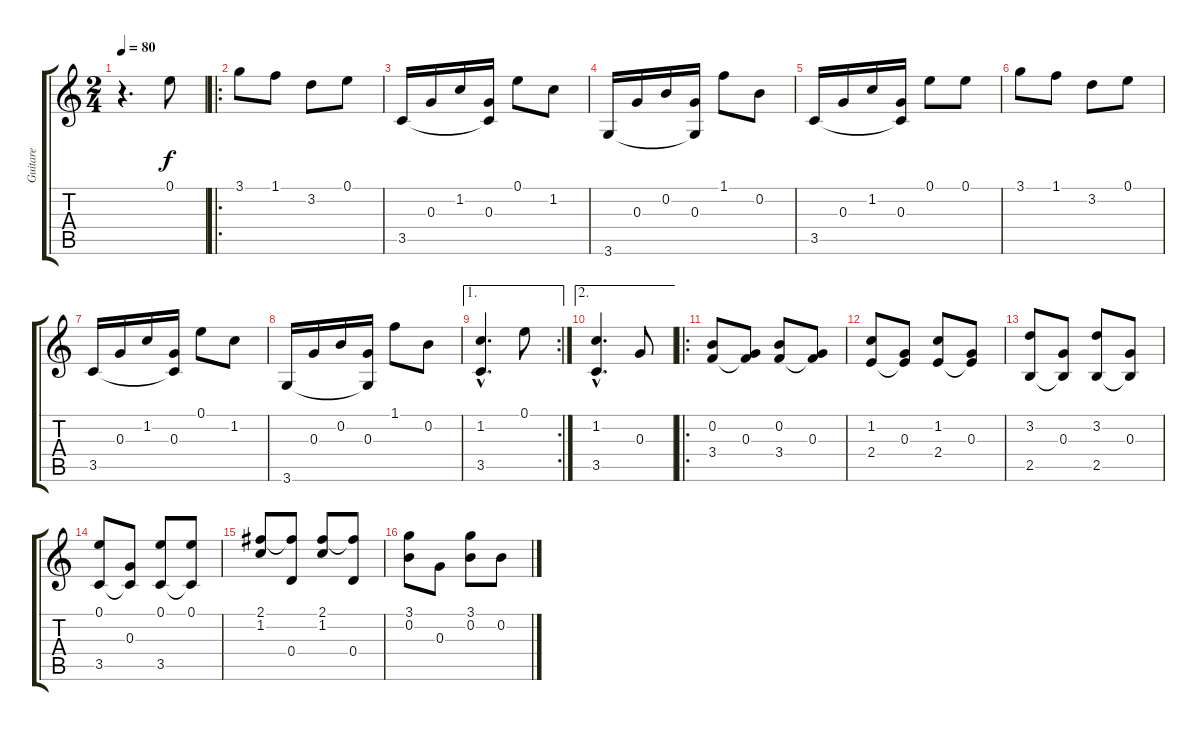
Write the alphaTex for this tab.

\track ("Guitare" "Guitare") {instrument acousticguitarnylon}
\staff {score tabs}
\tuning (E4 B3 G3 D3 A2 E2) {hide}
\ts (2 4)
\tempo 80
\clef g2
\ks c
r.4{d dy f instrument acousticguitarnylon} 0.1.8 |
\ro
3.1.8 1.1.8 3.2.8 0.1.8 |
3.5.16 0.3.16 1.2.16 (0.3 3.5{t}).16 0.1.8 1.2.8 |
3.6.16 0.3.16 0.2.16 (0.3 3.6{t}).16 1.1.8 0.2.8 |
3.5.16 0.3.16 1.2.16 (0.3 3.5{t}).16 0.1.8 0.1.8 |
3.1.8 1.1.8 3.2.8 0.1.8 |
3.5.16 0.3.16 1.2.16 (0.3 3.5{t}).16 0.1.8 1.2.8 |
3.6.16 0.3.16 0.2.16 (0.3 3.6{t}).16 1.1.8 0.2.8 |
\ae 1
\rc 2
(1.2{hac} 3.5{hac}).4{d} 0.1.8 |
\ae 2
(1.2{hac} 3.5{hac}).4{d} 0.3.8 |
\ro
(0.2 3.4).8 (0.3 3.4{t}).8 (0.2 3.4).8 (0.3 3.4{t}).8 |
(1.2 2.4).8 (0.3 2.4{t}).8 (1.2 2.4).8 (0.3 2.4{t}).8 |
(3.2 2.5).8 (0.3 2.5{t}).8 (3.2 2.5).8 (0.3 2.5{t}).8 |
(0.1 3.5).8 (0.3 3.5{t}).8 (0.1 3.5).8 (0.1 3.5{t}).8 |
(2.1 1.2).8 (2.1{t} 0.4).8 (2.1 1.2).8 (2.1{t} 0.4).8 |
(3.1 0.2).8 0.3.8 (3.1 0.2).8 0.2.8
